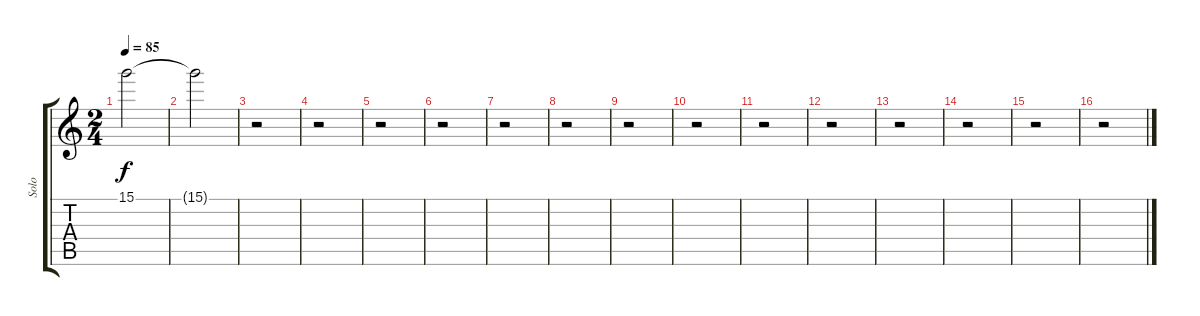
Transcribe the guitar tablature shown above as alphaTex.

\track ("Solo" "Solo") {instrument distortionguitar}
\staff {score tabs}
\tuning (E4 B3 G3 D3 A2 E2) {hide}
\ts (2 4)
\tempo 85
\clef g2
\ks c
15.1.2{dy f instrument distortionguitar} |
15.1{t}.2 |
r.2 |
r.2 |
r.2 |
r.2 |
r.2 |
r.2 |
r.2 |
r.2 |
r.2 |
r.2 |
r.2 |
r.2 |
r.2 |
r.2
